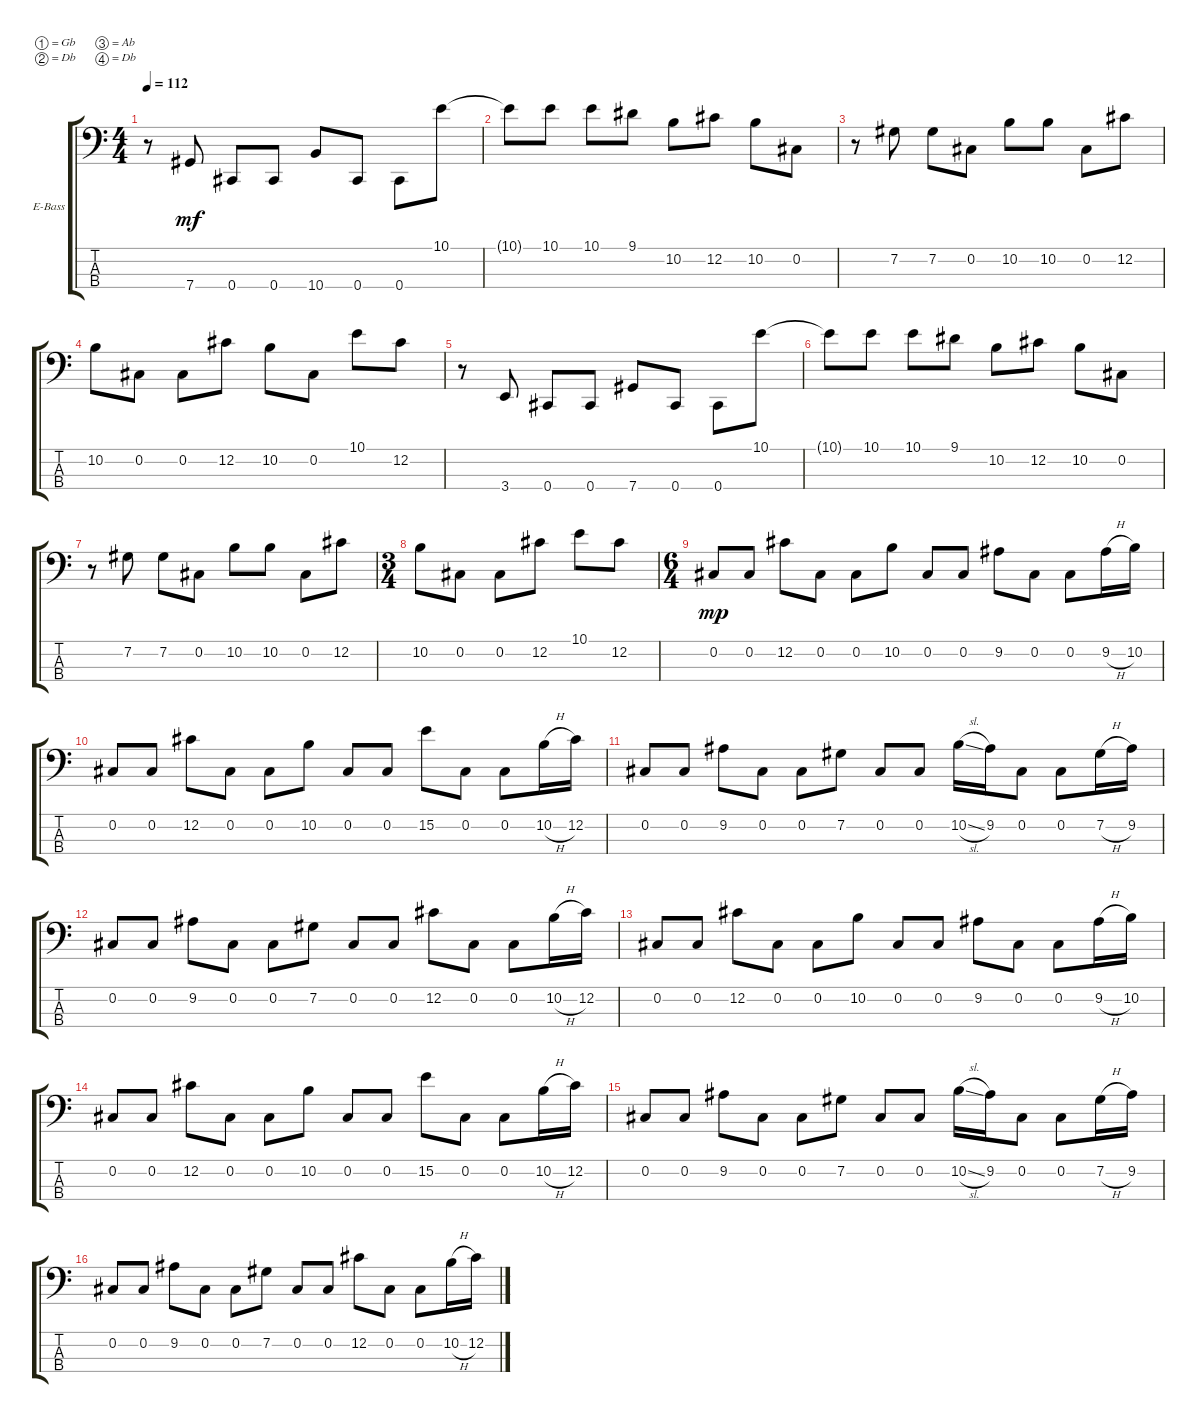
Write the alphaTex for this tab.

\defaultSystemsLayout 4
\bracketExtendMode groupsimilarinstruments
\firstSystemTrackNameOrientation horizontal
\otherSystemsTrackNameOrientation horizontal
\track ("Electric Bass" "E-Bass") {instrument electricbassfinger}
\staff {score tabs}
\tuning (Gb2 Db2 Ab1 Db1)
\ts (4 4)
\tempo 112
\clef f4
\ks c
r.8{dy mf} 7.4.8 0.4.8 0.4.8 10.4.8 0.4.8 0.4.8 10.1.8 |
10.1{t}.8 10.1.8 10.1.8 9.1.8 10.2.8 12.2.8 10.2.8 0.2.8 |
r.8 7.2.8 7.2.8 0.2.8 10.2.8 10.2.8 0.2.8 12.2.8 |
10.2.8 0.2.8 0.2.8 12.2.8 10.2.8 0.2.8 10.1.8 12.2.8 |
r.8 3.4.8 0.4.8 0.4.8 7.4.8 0.4.8 0.4.8 10.1.8 |
10.1{t}.8 10.1.8 10.1.8 9.1.8 10.2.8 12.2.8 10.2.8 0.2.8 |
r.8 7.2.8 7.2.8 0.2.8 10.2.8 10.2.8 0.2.8 12.2.8 |
\ts (3 4)
10.2.8 0.2.8 0.2.8 12.2.8 10.1.8 12.2.8 |
\ts (6 4)
0.2.8{dy mp} 0.2.8 12.2.8 0.2.8 0.2.8 10.2.8 0.2.8 0.2.8 9.2.8 0.2.8 0.2.8 9.2{h}.16 10.2.16 |
0.2.8 0.2.8 12.2.8 0.2.8 0.2.8 10.2.8 0.2.8 0.2.8 15.2.8 0.2.8 0.2.8 10.2{h}.16 12.2.16 |
0.2.8 0.2.8 9.2.8 0.2.8 0.2.8 7.2.8 0.2.8 0.2.8 10.2{sl}.16 9.2.16 0.2.8 0.2.8 7.2{h}.16 9.2.16 |
0.2.8 0.2.8 9.2.8 0.2.8 0.2.8 7.2.8 0.2.8 0.2.8 12.2.8 0.2.8 0.2.8 10.2{h}.16 12.2.16 |
0.2.8 0.2.8 12.2.8 0.2.8 0.2.8 10.2.8 0.2.8 0.2.8 9.2.8 0.2.8 0.2.8 9.2{h}.16 10.2.16 |
0.2.8 0.2.8 12.2.8 0.2.8 0.2.8 10.2.8 0.2.8 0.2.8 15.2.8 0.2.8 0.2.8 10.2{h}.16 12.2.16 |
0.2.8 0.2.8 9.2.8 0.2.8 0.2.8 7.2.8 0.2.8 0.2.8 10.2{sl}.16 9.2.16 0.2.8 0.2.8 7.2{h}.16 9.2.16 |
0.2.8 0.2.8 9.2.8 0.2.8 0.2.8 7.2.8 0.2.8 0.2.8 12.2.8 0.2.8 0.2.8 10.2{h}.16 12.2.16
